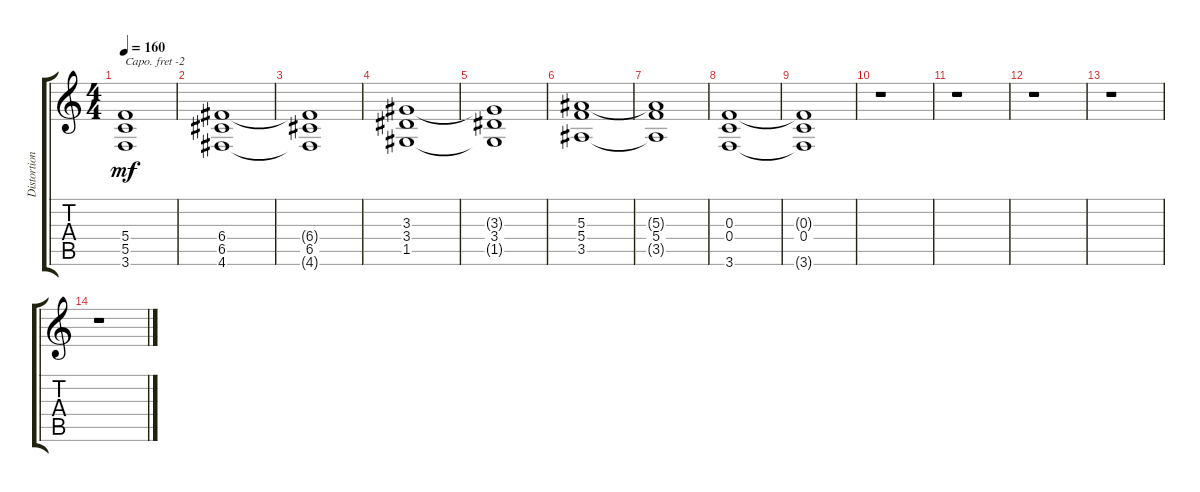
\track ("Distortion Guitar" "Distortion") {instrument distortionguitar}
\staff {score tabs}
\capo -2
\tuning (E4 B3 G3 D3 A2 E2) {hide}
\ts (4 4)
\tempo 160
\clef g2
\ks c
(5.4{t} 5.5 3.6{t}).1{dy mf} |
(6.4 6.5 4.6).1 |
(6.4{t} 6.5 4.6{t}).1 |
(3.3 3.4 1.5).1 |
(3.3{t} 3.4 1.5{t}).1 |
(5.3 5.4 3.5).1 |
(5.3{t} 5.4 3.5{t}).1 |
(0.3 0.4 3.6).1 |
(0.3{t} 0.4 3.6{t}).1 |
r.1 |
r.1 |
r.1 |
r.1 |
r.1
